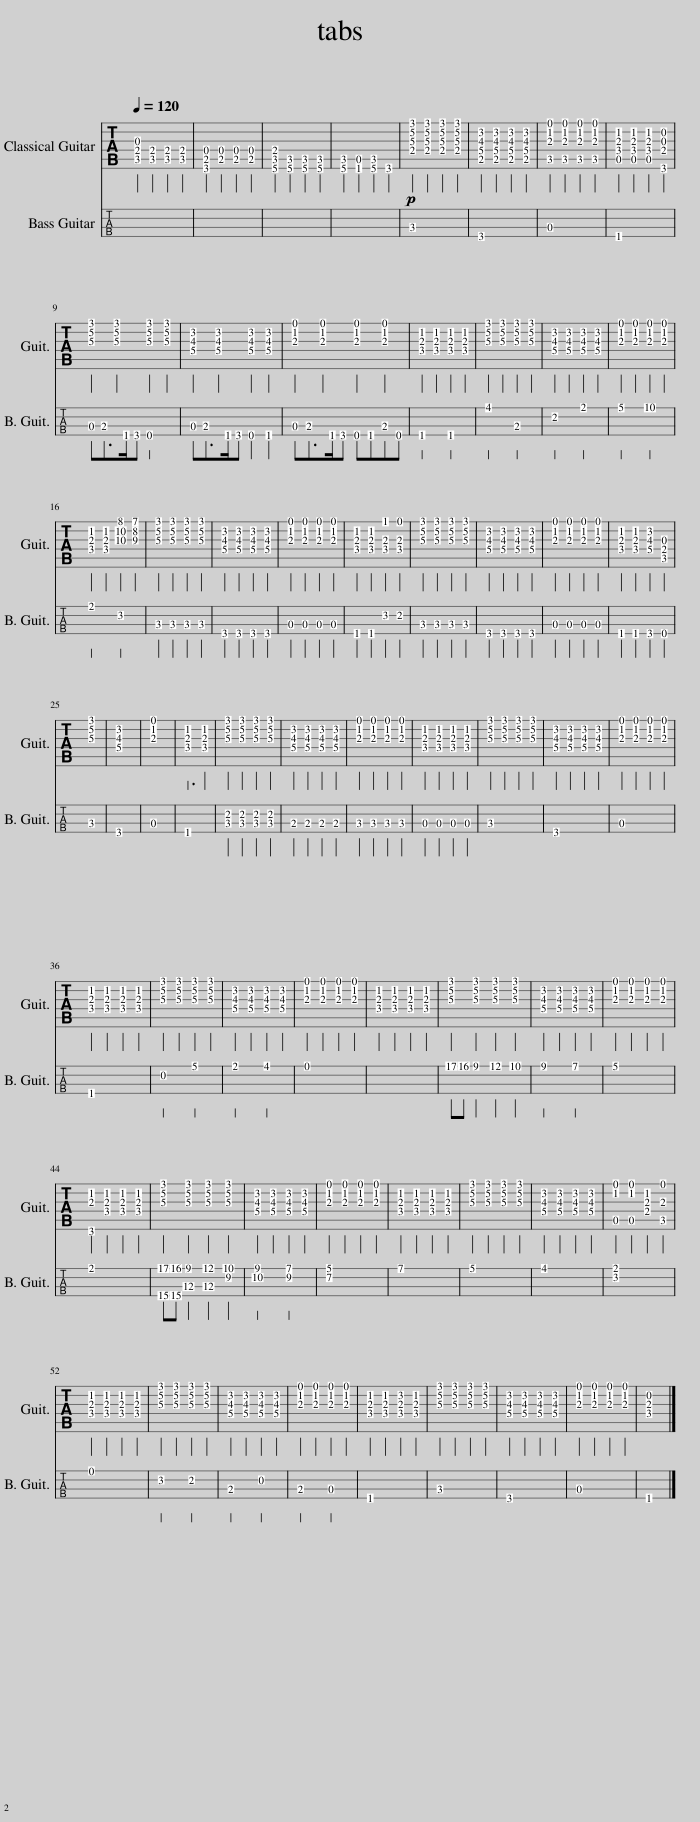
X:1
%%score 1 2
L:1/8
Q:1/4=120
M:4/4
I:linebreak $
K:C
V:1 tab stafflines=6 strings=E2,A2,D3,G3,B3,E4
V:2 tab transpose=-12 stafflines=4 strings=E2,A2,D3,G3
V:1
 [!5!C,!4!E,!3!G,]2 [!5!C,!4!E,]2 [!5!C,!4!E,]2 [!5!C,!4!E,]2 | [!6!G,,!5!B,,!4!D,]2 [!5!B,,!4!D,]2 [!5!B,,!4!D,]2 [!5!B,,!4!D,]2 | [!6!A,,!5!C,!4!E,]2 [!6!A,,!5!C,]2 [!6!A,,!5!C,]2 [!6!A,,!5!C,]2 | [!6!F,,!6!A,,!5!C,]2 [!6!F,,!5!A,,]2 [!6!A,,!5!C,]2 [!6!E,,!6!G,,]2 |!p! [!4!E,!3!C!2!E!1!G]2 [!4!E,!3!C!2!E!1!G]2 [!4!E,!3!C!2!E!1!G]2 [!4!E,!3!C!2!E!1!G]2 | %5
 [!5!B,,!4!G,!3!B,!2!D]2 [!5!B,,!4!G,!3!B,!2!D]2 [!5!B,,!4!G,!3!B,!2!D]2 [!5!B,,!4!G,!3!B,!2!D]2 | [!5!C,!3!A,!2!C!1!E]2 [!5!C,!3!A,!2!C!1!E]2 [!5!C,!3!A,!2!C!1!E]2 [!5!C,!3!A,!2!C!1!E]2 | [!5!A,,!4!F,!3!A,!2!C]2 [!5!A,,!4!F,!3!A,!2!C]2 [!5!A,,!4!F,!3!A,!2!C]2 [!6!G,,!4!E,!3!G,!2!B,]2 |$ [!3!C!2!E!1!G]2 [!3!C!2!E!1!G]2 [!3!C!2!E!1!G]2 [!3!C!2!E!1!G]2 | [!4!G,!3!B,!2!D]2 [!4!G,!3!B,!2!D]2 [!4!G,!3!B,!2!D]2 [!4!G,!3!B,!2!D]2 | %10
 [!3!A,!2!C!1!E]2 [!3!A,!2!C!1!E]2 [!3!A,!2!C!1!E]2 [!3!A,!2!C!1!E]2 | [!4!F,!3!A,!2!C]2 [!4!F,!3!A,!2!C]2 [!4!F,!3!A,!2!C]2 [!4!F,!3!A,!2!C]2 | [!3!C!2!E!1!G]2 [!3!C!2!E!1!G]2 [!3!C!2!E!1!G]2 [!3!C!2!E!1!G]2 | [!4!G,!3!B,!2!D]2 [!4!G,!3!B,!2!D]2 [!4!G,!3!B,!2!D]2 [!4!G,!3!B,!2!D]2 | [!3!A,!2!C!1!E]2 [!3!A,!2!C!1!E]2 [!3!A,!2!C!1!E]2 [!3!A,!2!C!1!E]2 |$ %15
 [!4!F,!3!A,!2!C]2 [!4!F,!3!A,!2!C]2 [!3!F!2!A!1!c]2 [!3!E!2!G!1!B]2 | [!3!C!2!E!1!G]2 [!3!C!2!E!1!G]2 [!3!C!2!E!1!G]2 [!3!C!2!E!1!G]2 | [!4!G,!3!B,!2!D]2 [!4!G,!3!B,!2!D]2 [!4!G,!3!B,!2!D]2 [!4!G,!3!B,!2!D]2 | [!3!A,!2!C!1!E]2 [!3!A,!2!C!1!E]2 [!3!A,!2!C!1!E]2 [!3!A,!2!C!1!E]2 | [!4!F,!3!A,!2!C]2 [!4!F,!3!A,!2!C]2 [!4!F,!3!A,!1!F]2 [!4!F,!3!A,!1!E]2 | %20
 [!3!C!2!E!1!G]2 [!3!C!2!E!1!G]2 [!3!C!2!E!1!G]2 [!3!C!2!E!1!G]2 | [!4!G,!3!B,!2!D]2 [!4!G,!3!B,!2!D]2 [!4!G,!3!B,!2!D]2 [!4!G,!3!B,!2!D]2 | [!3!A,!2!C!1!E]2 [!3!A,!2!C!1!E]2 [!3!A,!2!C!1!E]2 [!3!A,!2!C!1!E]2 | [!4!F,!3!A,!2!C]2 [!4!F,!3!A,!2!C]2 [!4!G,!3!B,!2!D]2 [!5!C,!4!E,!3!G,]2 |$ [!3!C!2!E!1!G]8 | %25
 [!4!G,!3!B,!2!D]8 | [!3!A,!2!C!1!E]8 | [!4!F,!3!A,!2!C]6 [!4!F,!3!A,!2!C]2 | [!3!C!2!E!1!G]2 [!3!C!2!E!1!G]2 [!3!C!2!E!1!G]2 [!3!C!2!E!1!G]2 | [!4!G,!3!B,!2!D]2 [!4!G,!3!B,!2!D]2 [!4!G,!3!B,!2!D]2 [!4!G,!3!B,!2!D]2 | %30
 [!3!A,!2!C!1!E]2 [!3!A,!2!C!1!E]2 [!3!A,!2!C!1!E]2 [!3!A,!2!C!1!E]2 | [!4!F,!3!A,!2!C]2 [!4!F,!3!A,!2!C]2 [!4!F,!3!A,!2!C]2 [!4!F,!3!A,!2!C]2 | [!3!C!2!E!1!G]2 [!3!C!2!E!1!G]2 [!3!C!2!E!1!G]2 [!3!C!2!E!1!G]2 | [!4!G,!3!B,!2!D]2 [!4!G,!3!B,!2!D]2 [!4!G,!3!B,!2!D]2 [!4!G,!3!B,!2!D]2 | [!3!A,!2!C!1!E]2 [!3!A,!2!C!1!E]2 [!3!A,!2!C!1!E]2 [!3!A,!2!C!1!E]2 |$ %35
 [!4!F,!3!A,!2!C]2 [!4!F,!3!A,!2!C]2 [!4!F,!3!A,!2!C]2 [!4!F,!3!A,!2!C]2 | [!3!C!2!E!1!G]2 [!3!C!2!E!1!G]2 [!3!C!2!E!1!G]2 [!3!C!2!E!1!G]2 | [!4!G,!3!B,!2!D]2 [!4!G,!3!B,!2!D]2 [!4!G,!3!B,!2!D]2 [!4!G,!3!B,!2!D]2 | [!3!A,!2!C!1!E]2 [!3!A,!2!C!1!E]2 [!3!A,!2!C!1!E]2 [!3!A,!2!C!1!E]2 | [!4!F,!3!A,!2!C]2 [!4!F,!3!A,!2!C]2 [!4!F,!3!A,!2!C]2 [!4!F,!3!A,!2!C]2 | %40
 [!3!C!2!E!1!G]2 [!3!C!2!E!1!G]2 [!3!C!2!E!1!G]2 [!3!C!2!E!1!G]2 | [!4!G,!3!B,!2!D]2 [!4!G,!3!B,!2!D]2 [!4!G,!3!B,!2!D]2 [!4!G,!3!B,!2!D]2 | [!3!A,!2!C!1!E]2 [!3!A,!2!C!1!E]2 [!3!A,!2!C!1!E]2 [!3!A,!2!C!1!E]2 |$ [!4!F,!3!A,!2!C]2 [!4!F,!3!A,!2!C]2 [!4!F,!3!A,!2!C]2 [!4!F,!3!A,!2!C]2 | [!3!C!2!E!1!G]2 [!3!C!2!E!1!G]2 [!3!C!2!E!1!G]2 [!3!C!2!E!1!G]2 | %45
 [!4!G,!3!B,!2!D]2 [!4!G,!3!B,!2!D]2 [!4!G,!3!B,!2!D]2 [!4!G,!3!B,!2!D]2 | [!3!A,!2!C!1!E]2 [!3!A,!2!C!1!E]2 [!3!A,!2!C!1!E]2 [!3!A,!2!C!1!E]2 | [!4!F,!3!A,!2!C]2 [!4!F,!3!A,!2!C]2 [!4!F,!3!A,!2!C]2 [!4!F,!3!A,!2!C]2 | [!3!C!2!E!1!G]2 [!3!C!2!E!1!G]2 [!3!C!2!E!1!G]2 [!3!C!2!E!1!G]2 | [!4!G,!3!B,!2!D]2 [!4!G,!3!B,!2!D]2 [!4!G,!3!B,!2!D]2 [!4!G,!3!B,!2!D]2 | %50
 [!5!A,,!2!C!1!E]2 [!5!A,,!2!C!1!E]2 [!4!E,!3!A,!2!C]2 [!5!C,!3!A,!1!E]2 |$ [!4!F,!3!A,!2!C]2 [!4!F,!3!A,!2!C]2 [!4!F,!3!A,!2!C]2 [!4!F,!3!A,!2!C]2 | [!3!C!2!E!1!G]2 [!3!C!2!E!1!G]2 [!3!C!2!E!1!G]2 [!3!C!2!E!1!G]2 | [!4!G,!3!B,!2!D]2 [!4!G,!3!B,!2!D]2 [!4!G,!3!B,!2!D]2 [!4!G,!3!B,!2!D]2 | [!3!A,!2!C!1!E]2 [!3!A,!2!C!1!E]2 [!3!A,!2!C!1!E]2 [!3!A,!2!C!1!E]2 | %55
 [!4!F,!3!A,!2!C]2 [!4!F,!3!A,!2!C]2 [!4!F,!3!A,!2!D]2 [!4!F,!3!A,!2!C]2 | [!3!C!2!E!1!G]2 [!3!C!2!E!1!G]2 [!3!C!2!E!1!G]2 [!3!C!2!E!1!G]2 | [!4!G,!3!B,!2!D]2 [!4!G,!3!B,!2!D]2 [!4!G,!3!B,!2!D]2 [!4!G,!3!B,!2!D]2 | [!3!A,!2!C!1!E]2 [!3!A,!2!C!1!E]2 [!3!A,!2!C!1!E]2 [!3!A,!2!C!1!E]2 | [!4!F,!3!A,!2!B,]8 |] %60
V:2
 x8 | x8 | x8 | x8 | !3!C,,8 | %5
 !4!G,,,8 | !3!A,,,8 | !4!F,,,8 |$ !3!A,,,!3!B,,,>!4!F,,,!4!G,,, !4!E,,,4 | !3!A,,,!3!B,,,>!4!F,,,!4!G,,, !4!E,,,2 !4!F,,,2 | %10
 !3!A,,,!3!B,,,>!4!F,,,!4!G,,, !4!E,,,!4!F,,,!3!B,,,!4!E,,, | !4!F,,,4 !4!F,,,4 | !1!B,,4 !3!B,,,4 | !2!E,,4 !1!A,,4 | !1!C,4 !1!F,4 |$ %15
 !1!A,,4 !2!F,,4 | !3!C,,2 !3!C,,2 !3!C,,2 !3!C,,2 | !4!G,,,2 !4!G,,,2 !4!G,,,2 !4!G,,,2 | !3!A,,,2 !3!A,,,2 !3!A,,,2 !3!A,,,2 | !4!F,,,2 !4!F,,,2 !2!F,,2 !2!E,,2 | %20
 !3!C,,2 !3!C,,2 !3!C,,2 !3!C,,2 | !4!G,,,2 !4!G,,,2 !4!G,,,2 !4!G,,,2 | !3!A,,,2 !3!A,,,2 !3!A,,,2 !3!A,,,2 | !4!F,,,2 !4!F,,,2 !4!G,,,2 !4!E,,,2 |$ !3!C,,8 | %25
 !4!G,,,8 | !3!A,,,8 | !4!F,,,8 | [!3!C,,!2!E,,]2 [!3!C,,!2!E,,]2 [!3!C,,!2!E,,]2 [!3!C,,!2!E,,]2 | !3!B,,,2 !3!B,,,2 !3!B,,,2 !3!B,,,2 | %30
 !3!C,,2 !3!C,,2 !3!C,,2 !3!C,,2 | !3!A,,,2 !3!A,,,2 !3!A,,,2 !3!A,,,2 | !3!C,,8 | !4!G,,,8 | !3!A,,,8 |$ %35
 !4!F,,,8 | !2!D,,4 !1!C,4 | !1!A,,4 !1!B,,4 | !1!G,,8 | x8 | %40
 !1!C!1!B, !1!E,2 !1!G,2 !1!F,2 | !1!E,4 !1!D,4 | !1!C,8 |$ !1!A,,8 | [!4!G,,!1!C][!4!G,,!1!B,] [!3!A,,!1!E,]2 [!3!A,,!1!G,]2 [!2!B,,!1!F,]2 | %45
 [!2!C,!1!E,]4 [!2!B,,!1!D,]4 | [!2!A,,!1!C,]8 | !1!D,8 | !1!C,8 | !1!B,,8 | %50
 [!2!F,,!1!A,,]8 |$ !1!G,,8 | !2!F,,4 !2!E,,4 | !3!B,,,4 !2!D,,4 | !3!B,,,4 !3!A,,,4 | %55
 !4!F,,,8 | !3!C,,8 | !4!G,,,8 | !3!A,,,8 | !4!F,,,8 |] %60
